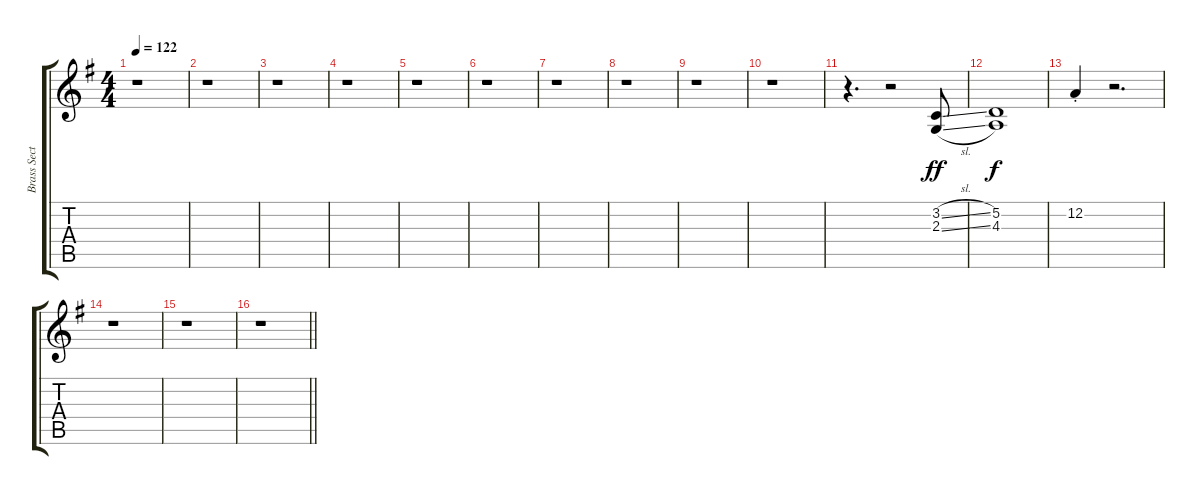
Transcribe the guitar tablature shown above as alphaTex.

\track ("Brass Section II" "Brass Sect") {instrument trumpet}
\staff {score tabs}
\tuning (D4 A3 F3 C3 G2 D2) {hide}
\ts (4 4)
\tempo 122
\clef g2
\ks g
r.1{dy ff} |
r.1 |
r.1 |
r.1 |
r.1 |
r.1 |
r.1 |
r.1 |
r.1 |
r.1 |
r.4{d} r.2 (3.2{sl} 2.3{sl}).8 |
(5.2 4.3).1{dy f} |
12.2{st}.4 r.2{d} |
r.1 |
r.1 |
\barLineRight lightlight
r.1
